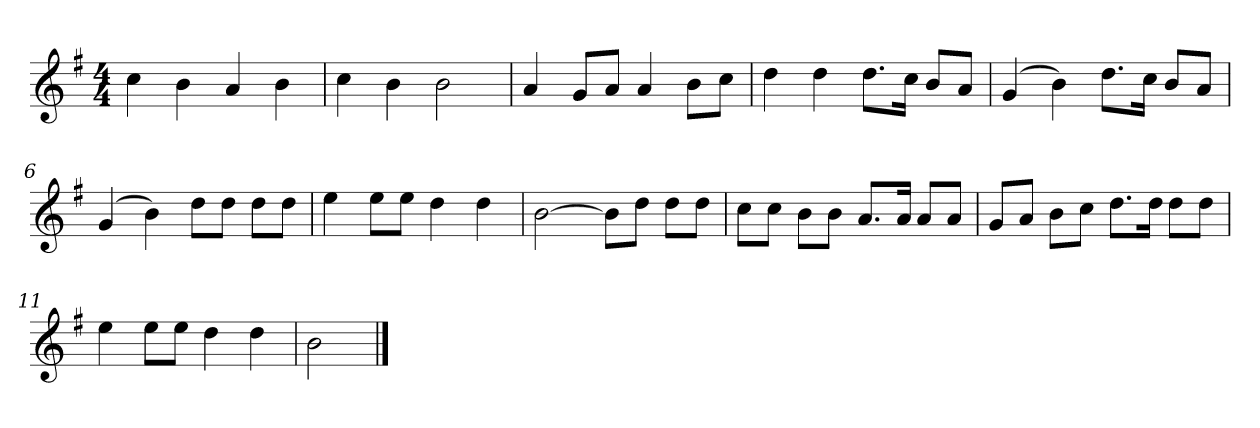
**kern
*part1
*staff1
*k[f#]
*M4/4
*MM120
=1
4cc
4b
4a
4b
=2
4cc
4b
2b
=3
4a
8gL
8aJ
4a
8bL
8ccJ
=4
4dd
4dd
8.ddL
16ccJk
8bL
8aJ
=5
(4g
4b)
8.ddL
16ccJk
8bL
8aJ
=6
(4g
4b)
8ddL
8ddJ
8ddL
8ddJ
=7
4ee
8eeL
8eeJ
4dd
4dd
=8
[2b
8bL]
8ddJ
8ddL
8ddJ
=9
8ccL
8ccJ
8bL
8bJ
8.aL
16aJk
8aL
8aJ
=10
8gL
8aJ
8bL
8ccJ
8.ddL
16ddJk
8ddL
8ddJ
=11
4ee
8eeL
8eeJ
4dd
4dd
=12
2b
==
*-
